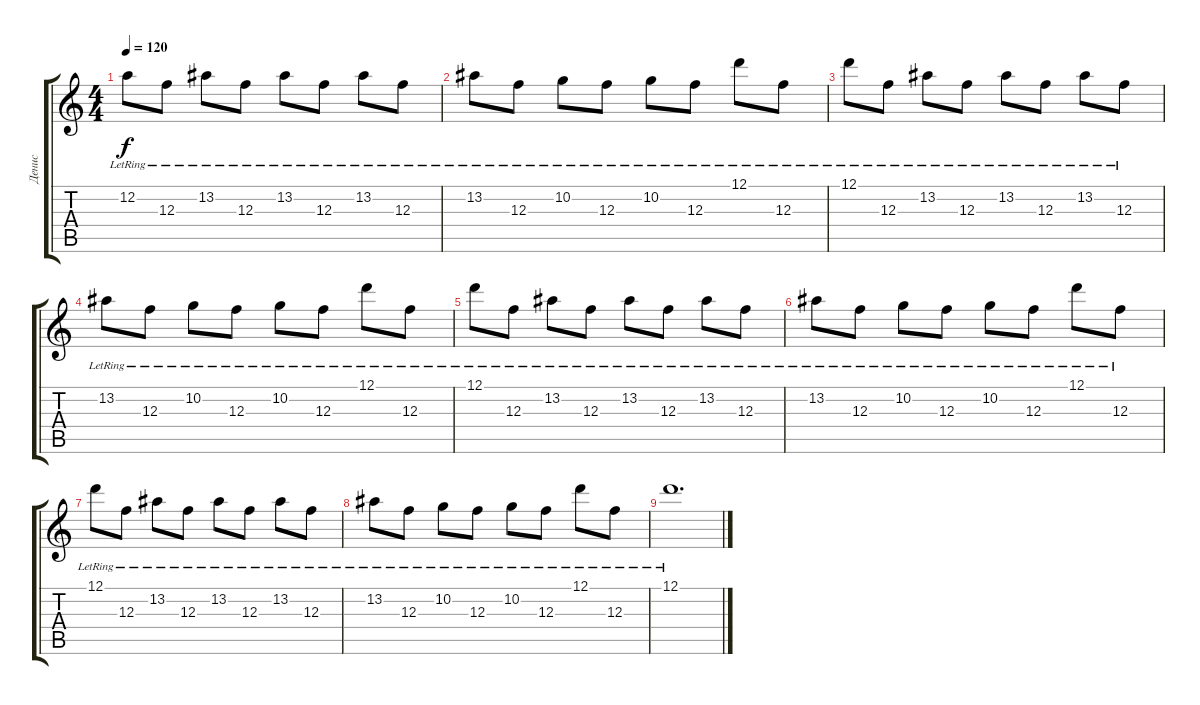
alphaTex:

\track ("Денис" "Денис") {instrument acousticguitarsteel}
\staff {score tabs}
\tuning (D4 A3 F3 C3 G2 C2) {hide}
\ts (4 4)
\tempo 120
\clef g2
\ks c
12.2{lr}.8{dy f} 12.3{lr}.8 13.2{lr}.8 12.3{lr}.8 13.2{lr}.8 12.3{lr}.8 13.2{lr}.8 12.3{lr}.8 |
13.2{lr}.8 12.3{lr}.8 10.2{lr}.8 12.3{lr}.8 10.2{lr}.8 12.3{lr}.8 12.1{lr}.8 12.3{lr}.8 |
12.1{lr}.8 12.3{lr}.8 13.2{lr}.8 12.3{lr}.8 13.2{lr}.8 12.3{lr}.8 13.2{lr}.8 12.3{lr}.8 |
13.2{lr}.8 12.3{lr}.8 10.2{lr}.8 12.3{lr}.8 10.2{lr}.8 12.3{lr}.8 12.1{lr}.8 12.3{lr}.8 |
12.1{lr}.8 12.3{lr}.8 13.2{lr}.8 12.3{lr}.8 13.2{lr}.8 12.3{lr}.8 13.2{lr}.8 12.3{lr}.8 |
13.2{lr}.8 12.3{lr}.8 10.2{lr}.8 12.3{lr}.8 10.2{lr}.8 12.3{lr}.8 12.1{lr}.8 12.3{lr}.8 |
12.1{lr}.8 12.3{lr}.8 13.2{lr}.8 12.3{lr}.8 13.2{lr}.8 12.3{lr}.8 13.2{lr}.8 12.3{lr}.8 |
13.2{lr}.8 12.3{lr}.8 10.2{lr}.8 12.3{lr}.8 10.2{lr}.8 12.3{lr}.8 12.1{lr}.8 12.3{lr}.8 |
12.1{lr}.1{d}
